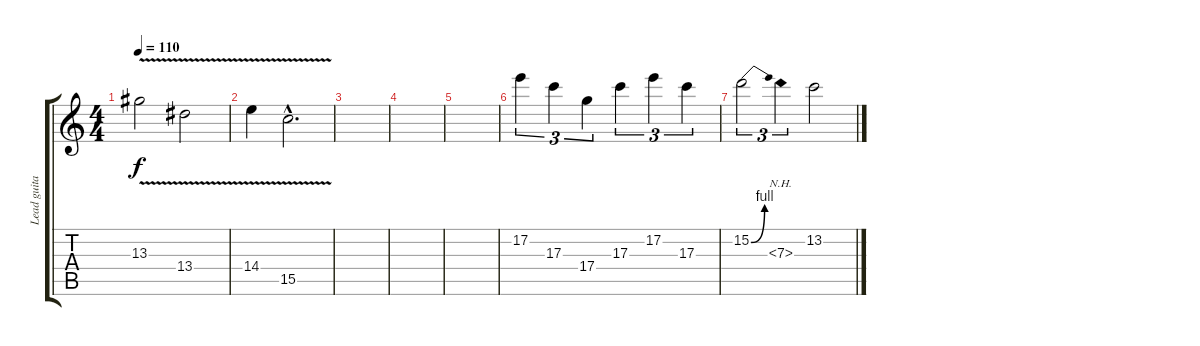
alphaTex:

\track ("Lead guitar" "Lead guita") {instrument electricguitarclean}
\staff {score tabs}
\tuning (E4 B3 G3 D3 A2 E2) {hide}
\ts (4 4)
\tempo 110
\clef g2
\ks c
13.3{v}.2{dy f} 13.4{v}.2 |
14.4{v}.4 15.5{v hac}.2{d} |
|
|
|
17.2.4{tu (3 2)} 17.3.4{tu (3 2)} 17.4.4{tu (3 2)} 17.3.4{tu (3 2)} 17.2.4{tu (3 2)} 17.3.4{tu (3 2)} |
15.2{be (bend 0 0 60 4)}.2{tu (3 2)} 7.3{nh}.4{tu (3 2)} 13.2.2
